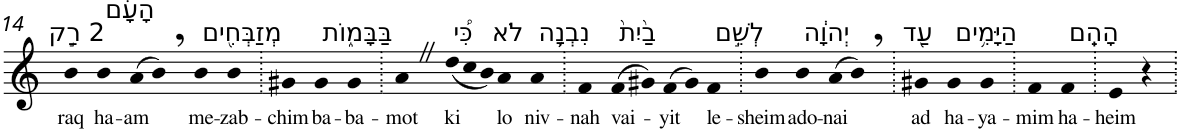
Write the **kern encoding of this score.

**kern	**text
*part1	*part1
*staff1	*staff1
*I"Piano	*
*I'Pno	*
!!LO:PB:g=z
*clefG2	*
*k[]	*
=14	=14
!LO:TX:a:t=2 רַ֣ק	!
!	!LO:LY:b
4b	raq
!LO:TX:a:t=הָעָ֔ם	!
!	!LO:LY:b
4b	ha-
!	!LO:LY:b
(>8a	-am
8b,)	.
!LO:TX:a:t=מְזַבְּחִ֖ים	!
!	!LO:LY:b
4b	me-
!	!LO:LY:b
4b	-zab-
=15.	=15.
!	!LO:LY:b
4g#X	-chim
!LO:TX:a:t=בַּבָּמ֑וֹת	!
!	!LO:LY:b
4g#	ba-
!	!LO:LY:b
4g#	-ba-
=16.	=16.
!	!LO:LY:b
4aZ	-mot
*Xtuplet	*
!LO:TX:a:t=כִּ֠י	!
!	!LO:LY:b
(<12dd	ki
12cc	.
12b)	.
!LO:TX:a:t=לֹא	!
!	!LO:LY:b
4a	lo
!LO:TX:a:t=נִבְנָ֥ה	!
!	!LO:LY:b
4a	niv-
=17.	=17.
!	!LO:LY:b
4f	-nah
!LO:TX:a:t=בַ֙יִת֙	!
!	!LO:LY:b
(>8f	vai-
8g#X)	.
!	!LO:LY:b
(>8f	-yit
8g#)	.
!LO:TX:a:t=לְשֵׁ֣ם	!
!	!LO:LY:b
4f	le-
=18.	=18.
!	!LO:LY:b
4b	-sheim
!LO:TX:a:t=יְהוָ֔ה	!
!	!LO:LY:b
4b	ado-
!	!LO:LY:b
(>8a	-nai
8b,)	.
=19.	=19.
!LO:TX:a:t=עַ֖ד	!
!	!LO:LY:b
4g#X	ad
!LO:TX:a:t=הַיָּמִ֥ים	!
!	!LO:LY:b
4g#	ha-
!	!LO:LY:b
4g#	-ya-
=20.	=20.
!	!LO:LY:b
4f	-mim
!LO:TX:a:t=הָהֵֽם	!
!	!LO:LY:b
4f	ha-
=21.	=21.
!	!LO:LY:b
4e	-heim
4r	.
=.	=.
*-	*-
